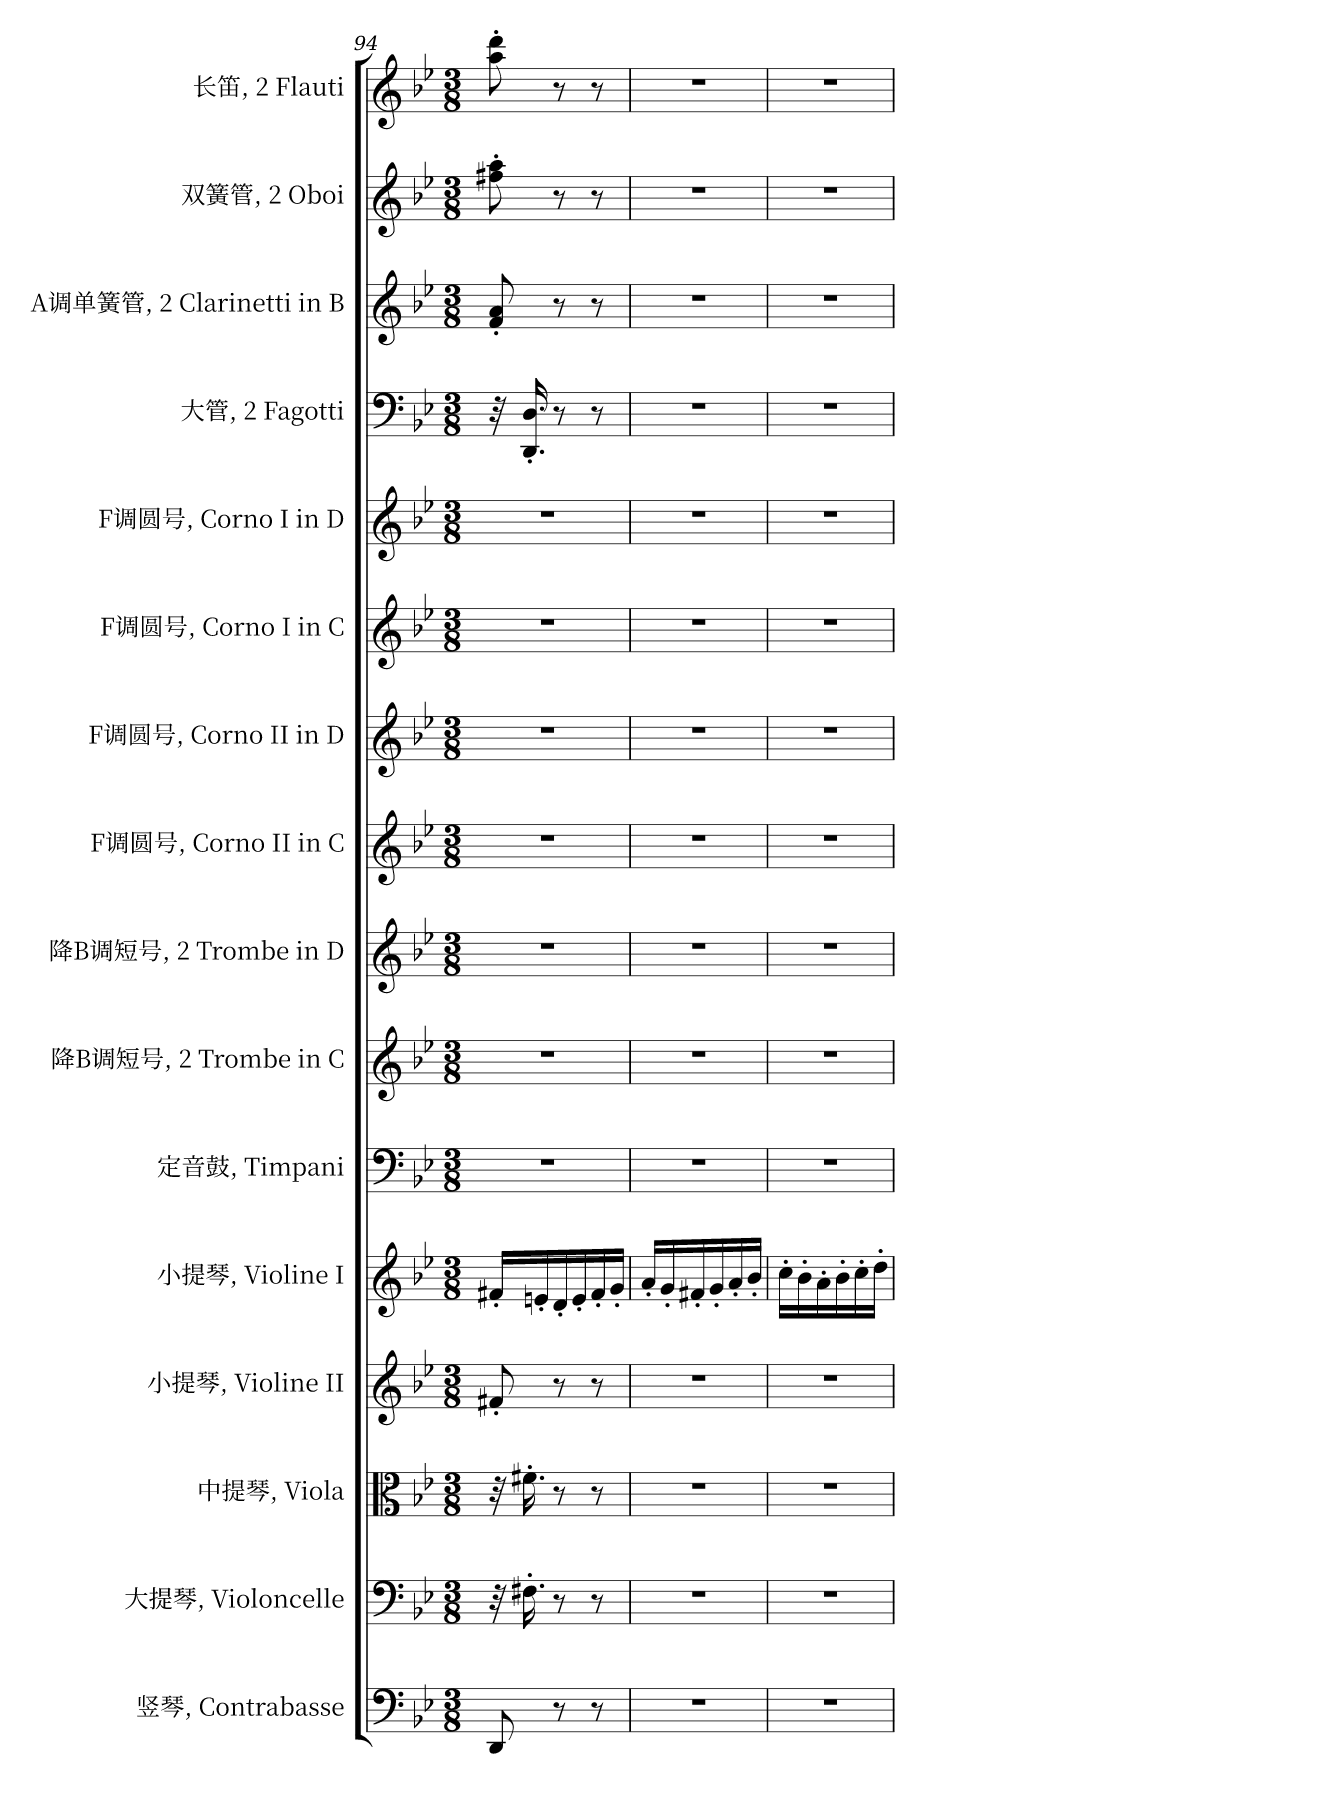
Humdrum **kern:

**kern	**kern	**kern	**kern	**kern	**kern	**kern	**kern	**kern	**kern	**kern	**kern	**kern	**kern	**kern	**kern
*part16	*part15	*part14	*part13	*part12	*part11	*part10	*part9	*part8	*part7	*part6	*part5	*part4	*part3	*part2	*part1
*staff16	*staff15	*staff14	*staff13	*staff12	*staff11	*staff10	*staff9	*staff8	*staff7	*staff6	*staff5	*staff4	*staff3	*staff2	*staff1
*I"竖琴, Contrabasse	*I"大提琴, Violoncelle	*I"中提琴, Viola	*I"小提琴, Violine II	*I"小提琴, Violine I	*I"定音鼓, Timpani	*I"降B调短号, 2 Trombe in C	*I"降B调短号, 2 Trombe in D	*I"F调圆号, Corno II in C	*I"F调圆号, Corno II in D	*I"F调圆号, Corno I in C	*I"F调圆号, Corno I in D	*I"大管, 2 Fagotti	*I"A调单簧管, 2 Clarinetti in B	*I"双簧管, 2 Oboi	*I"长笛, 2 Flauti
*	*I'Vc.	*I'Vla.	*I'Vln.	*I'Vln.	*I'Timp.	*	*	*	*	*	*	*	*I'A Cl.	*I'Ob.	*I'Fl.
!!LO:PB:g=z
*clefF4	*clefF4	*clefC3	*clefG2	*clefG2	*clefF4	*clefG2	*clefG2	*clefG2	*clefG2	*clefG2	*clefG2	*clefF4	*clefG2	*clefG2	*clefG2
*	*	*	*	*	*	*ITrd1c2	*ITrd1c2	*ITrd4c7	*ITrd4c7	*ITrd4c7	*ITrd4c7	*	*ITrd2c3	*	*
*k[b-e-]	*k[b-e-]	*k[b-e-]	*k[b-e-]	*k[b-e-]	*k[b-e-]	*k[b-e-a-d-]	*k[b-e-a-d-]	*k[b-e-a-]	*k[b-e-a-]	*k[b-e-a-]	*k[b-e-a-]	*k[b-e-]	*k[f#]	*k[b-e-]	*k[b-e-]
*M3/8	*M3/8	*M3/8	*M3/8	*M3/8	*M3/8	*M3/8	*M3/8	*M3/8	*M3/8	*M3/8	*M3/8	*M3/8	*M3/8	*M3/8	*M3/8
*MM122	*MM122	*MM122	*MM122	*MM122	*MM122	*MM122	*MM122	*MM122	*MM122	*MM122	*MM122	*MM122	*MM122	*MM122	*MM122
=94	=94	=94	=94	=94	=94	=94	=94	=94	=94	=94	=94	=94	=94	=94	=94
8DD/	32r	32r	8f#X'/	16f#X'/LL	4.r	4.r	4.r	4.r	4.r	4.r	4.r	32r	8d/' 8f#/'	8ff#X\' 8aa\'	8aa\' 8ddd\'
.	16.F#X'\	16.f#X'\	.	.	.	.	.	.	.	.	.	16.DD/' 16.D/'	.	.	.
.	.	.	.	16en'/	.	.	.	.	.	.	.	.	.	.	.
8r	8r	8r	8r	16d'/	.	.	.	.	.	.	.	8r	8r	8r	8r
.	.	.	.	16e'/	.	.	.	.	.	.	.	.	.	.	.
8r	8r	8r	8r	16f#'/	.	.	.	.	.	.	.	8r	8r	8r	8r
.	.	.	.	16g'/JJ	.	.	.	.	.	.	.	.	.	.	.
=95	=95	=95	=95	=95	=95	=95	=95	=95	=95	=95	=95	=95	=95	=95	=95
*	*	*	*	*	*	*	*	*	*	*	*	*	*	*	*MM121
4.r	4.r	4.r	4.r	16a'/LL	4.r	4.r	4.r	4.r	4.r	4.r	4.r	4.r	4.r	4.r	4.r
.	.	.	.	16g'/	.	.	.	.	.	.	.	.	.	.	.
.	.	.	.	16f#X'/	.	.	.	.	.	.	.	.	.	.	.
.	.	.	.	16g'/	.	.	.	.	.	.	.	.	.	.	.
.	.	.	.	16a'/	.	.	.	.	.	.	.	.	.	.	.
.	.	.	.	16b-'/JJ	.	.	.	.	.	.	.	.	.	.	.
=96	=96	=96	=96	=96	=96	=96	=96	=96	=96	=96	=96	=96	=96	=96	=96
*	*	*	*	*	*	*	*	*	*	*	*	*	*	*	*MM120
4.r	4.r	4.r	4.r	16cc'\LL	4.r	4.r	4.r	4.r	4.r	4.r	4.r	4.r	4.r	4.r	4.r
.	.	.	.	16b-'\	.	.	.	.	.	.	.	.	.	.	.
.	.	.	.	16a'\	.	.	.	.	.	.	.	.	.	.	.
.	.	.	.	16b-'\	.	.	.	.	.	.	.	.	.	.	.
.	.	.	.	16cc'\	.	.	.	.	.	.	.	.	.	.	.
.	.	.	.	16dd'\JJ	.	.	.	.	.	.	.	.	.	.	.
=	=	=	=	=	=	=	=	=	=	=	=	=	=	=	=
*-	*-	*-	*-	*-	*-	*-	*-	*-	*-	*-	*-	*-	*-	*-	*-
